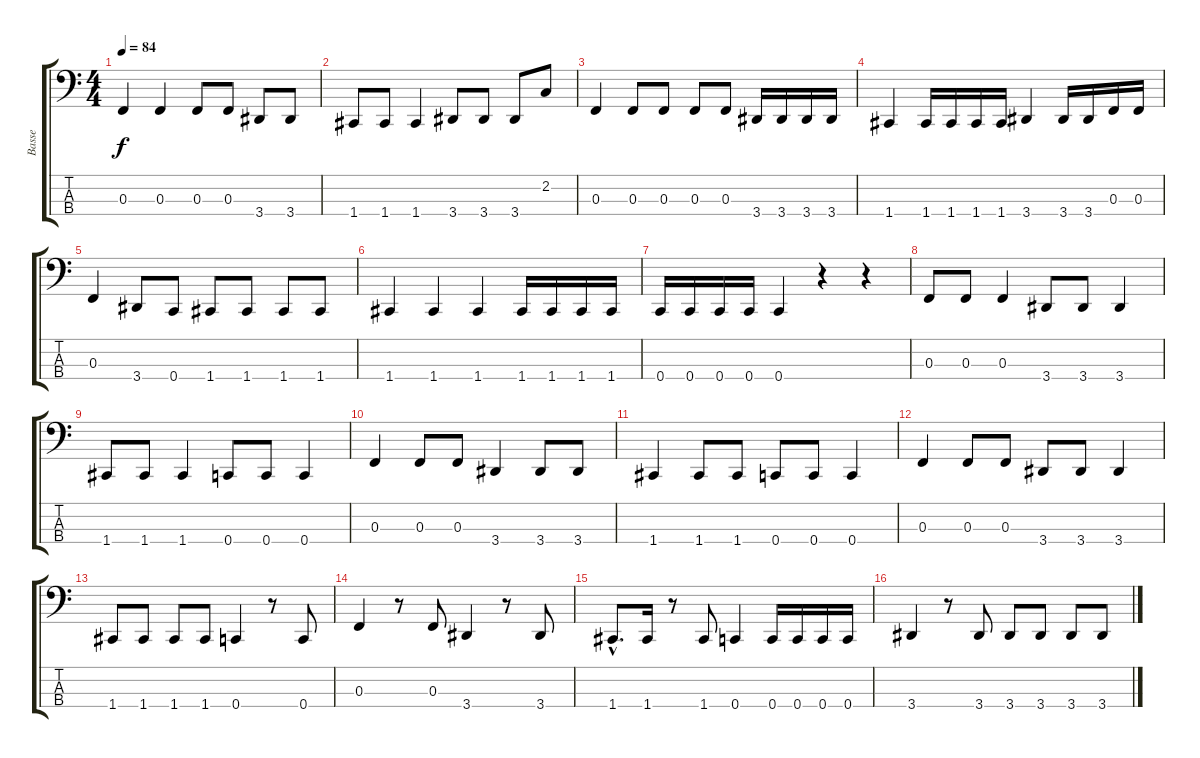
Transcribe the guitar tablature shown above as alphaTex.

\track ("Basse" "Basse") {instrument fretlessbass}
\staff {score tabs}
\tuning (Eb2 Bb1 F1 C1) {hide}
\ts (4 4)
\tempo 84
\clef f4
\ks c
0.3.4{dy f} 0.3.4 0.3.8 0.3.8 3.4.8 3.4.8 |
1.4.8 1.4.8 1.4.4 3.4.8 3.4.8 3.4.8 2.2.8 |
0.3.4 0.3.8 0.3.8 0.3.8 0.3.8 3.4.16 3.4.16 3.4.16 3.4.16 |
1.4.4 1.4.16 1.4.16 1.4.16 1.4.16 3.4.4 3.4.16 3.4.16 0.3.16 0.3.16 |
0.3.4 3.4.8 0.4.8 1.4.8 1.4.8 1.4.8 1.4.8 |
1.4.4 1.4.4 1.4.4 1.4.16 1.4.16 1.4.16 1.4.16 |
0.4.16 0.4.16 0.4.16 0.4.16 0.4.4 r.4 r.4 |
0.3.8 0.3.8 0.3.4 3.4.8 3.4.8 3.4.4 |
1.4.8 1.4.8 1.4.4 0.4.8 0.4.8 0.4.4 |
0.3.4 0.3.8 0.3.8 3.4.4 3.4.8 3.4.8 |
1.4.4 1.4.8 1.4.8 0.4.8 0.4.8 0.4.4 |
0.3.4 0.3.8 0.3.8 3.4.8 3.4.8 3.4.4 |
1.4.8 1.4.8 1.4.8 1.4.8 0.4.4 r.8 0.4.8 |
0.3.4 r.8 0.3.8 3.4.4 r.8 3.4.8 |
1.4{hac}.8{d} 1.4.16 r.8 1.4.8 0.4.4 0.4.16 0.4.16 0.4.16 0.4.16 |
3.4.4 r.8 3.4.8 3.4.8 3.4.8 3.4.8 3.4.8
